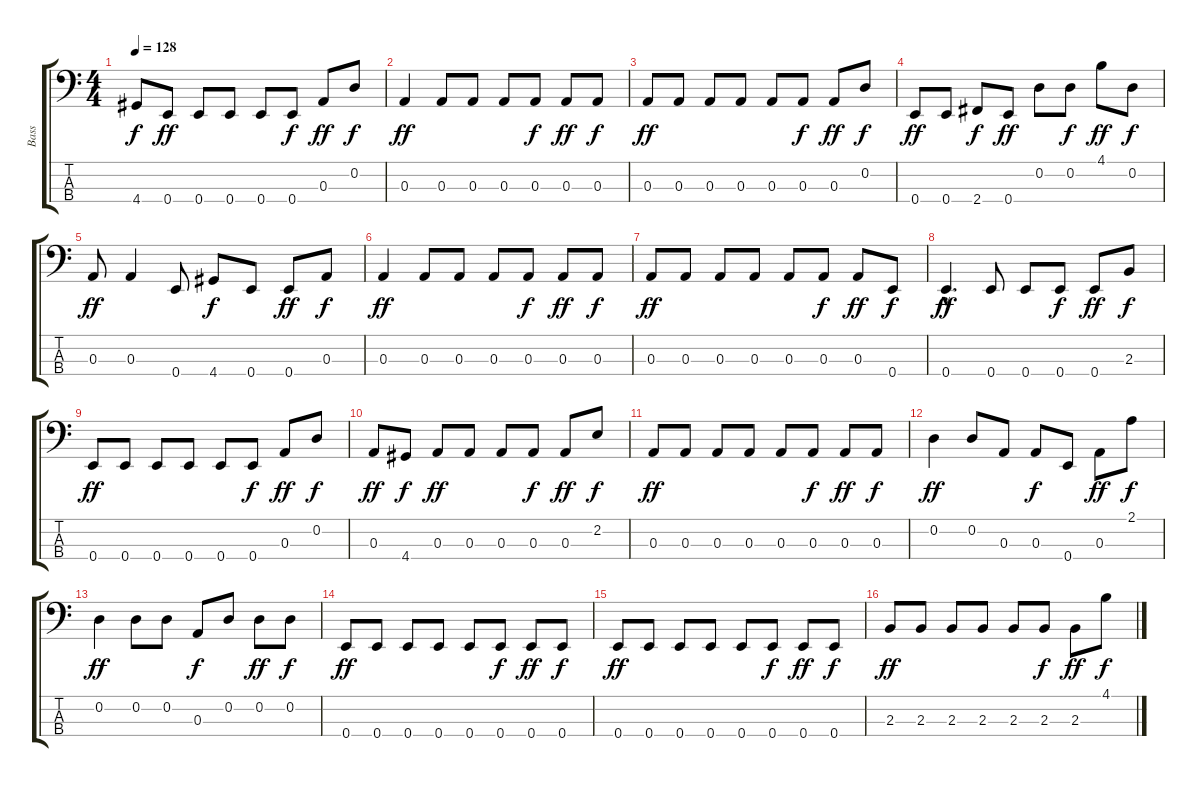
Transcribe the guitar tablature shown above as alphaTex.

\track ("Bass" "Bass") {instrument electricbasspick}
\staff {score tabs}
\tuning (G2 D2 A1 E1) {hide}
\ts (4 4)
\tempo 128
\clef f4
\ks c
4.4.8{dy f} 0.4.8{dy ff} 0.4.8 0.4.8 0.4.8 0.4.8{dy f} 0.3.8{dy ff} 0.2.8{dy f} |
0.3.4{dy ff} 0.3.8 0.3.8 0.3.8 0.3.8{dy f} 0.3.8{dy ff} 0.3.8{dy f} |
0.3.8{dy ff} 0.3.8 0.3.8 0.3.8 0.3.8 0.3.8{dy f} 0.3.8{dy ff} 0.2.8{dy f} |
0.4.8{dy ff} 0.4.8 2.4.8{dy f} 0.4.8{dy ff} 0.2.8 0.2.8{dy f} 4.1.8{dy ff} 0.2.8{dy f} |
0.3.8{dy ff} 0.3.4 0.4.8 4.4.8{dy f} 0.4.8 0.4.8{dy ff} 0.3.8{dy f} |
0.3.4{dy ff} 0.3.8 0.3.8 0.3.8 0.3.8{dy f} 0.3.8{dy ff} 0.3.8{dy f} |
0.3.8{dy ff} 0.3.8 0.3.8 0.3.8 0.3.8 0.3.8{dy f} 0.3.8{dy ff} 0.4.8{dy f} |
0.4{hac}.4{d dy ff} 0.4.8 0.4.8 0.4.8{dy f} 0.4.8{dy ff} 2.3.8{dy f} |
0.4.8{dy ff} 0.4.8 0.4.8 0.4.8 0.4.8 0.4.8{dy f} 0.3.8{dy ff} 0.2.8{dy f} |
0.3.8{dy ff} 4.4.8{dy f} 0.3.8{dy ff} 0.3.8 0.3.8 0.3.8{dy f} 0.3.8{dy ff} 2.2.8{dy f} |
0.3.8{dy ff} 0.3.8 0.3.8 0.3.8 0.3.8 0.3.8{dy f} 0.3.8{dy ff} 0.3.8{dy f} |
0.2.4{dy ff} 0.2.8 0.3.8 0.3.8{dy f} 0.4.8 0.3.8{dy ff} 2.1.8{dy f} |
0.2.4{dy ff} 0.2.8 0.2.8 0.3.8{dy f} 0.2.8 0.2.8{dy ff} 0.2.8{dy f} |
0.4.8{dy ff} 0.4.8 0.4.8 0.4.8 0.4.8 0.4.8{dy f} 0.4.8{dy ff} 0.4.8{dy f} |
0.4.8{dy ff} 0.4.8 0.4.8 0.4.8 0.4.8 0.4.8{dy f} 0.4.8{dy ff} 0.4.8{dy f} |
2.3.8{dy ff} 2.3.8 2.3.8 2.3.8 2.3.8 2.3.8{dy f} 2.3.8{dy ff} 4.1.8{dy f}
